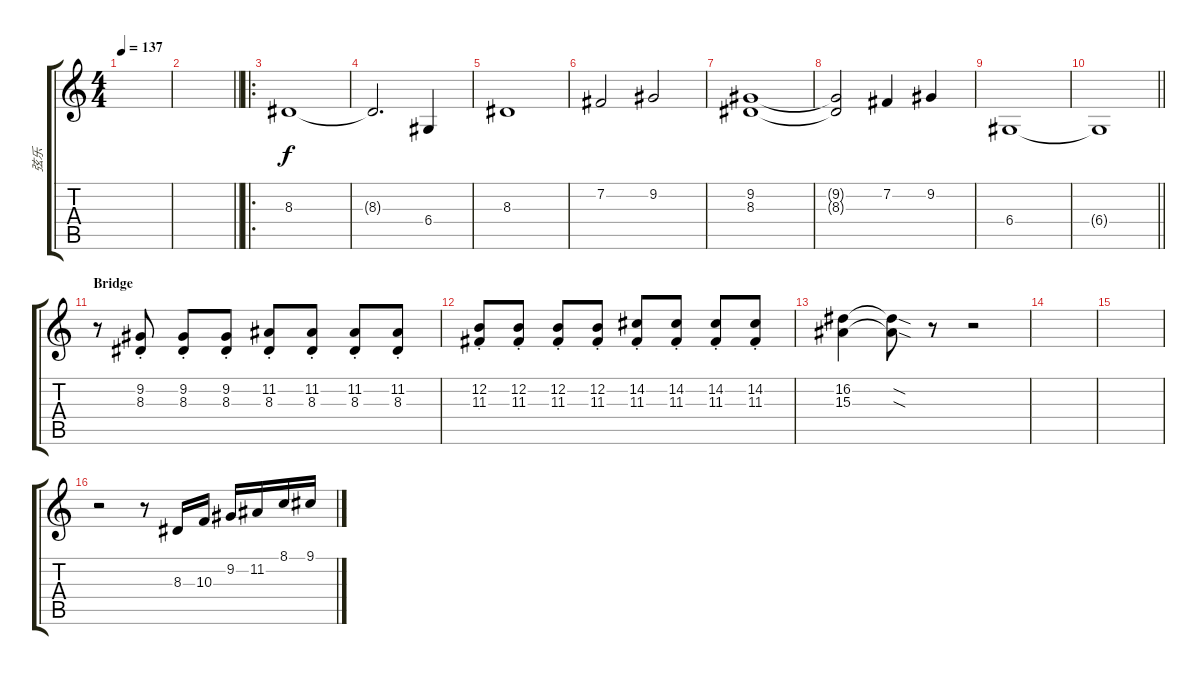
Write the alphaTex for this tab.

\track ("弦乐" "弦乐") {instrument stringensemble1}
\staff {score tabs}
\tuning (E4 B3 G3 D3 A2 E2) {hide}
\ts (4 4)
\tempo 137
\clef g2
\ks c
|
\barLineRight lightlight
|
\ro
8.3.1 |
8.3{t}.2{d} 6.4.4 |
8.3.1 |
7.2.2 9.2.2 |
(9.2 8.3).1 |
(9.2{t} 8.3{t}).2 7.2.4 9.2.4 |
6.4.1 |
\barLineRight lightlight
6.4{t}.1 |
\section ("" "Bridge")
r.8 (9.2{st} 8.3{st}).8 (9.2{st} 8.3{st}).8 (9.2{st} 8.3{st}).8 (11.2{st} 8.3{st}).8 (11.2{st} 8.3{st}).8 (11.2{st} 8.3{st}).8 (11.2{st} 8.3{st}).8 |
(12.2{st} 11.3{st}).8 (12.2{st} 11.3{st}).8 (12.2{st} 11.3{st}).8 (12.2{st} 11.3{st}).8 (14.2{st} 11.3{st}).8 (14.2{st} 11.3{st}).8 (14.2{st} 11.3{st}).8 (14.2{st} 11.3{st}).8 |
(16.2 15.3).4 (16.2{sod t} 15.3{sod t}).8 r.8 r.2 |
|
|
r.2 r.8 8.3.16 10.3.16 9.2.16 11.2.16 8.1.16 9.1.16
